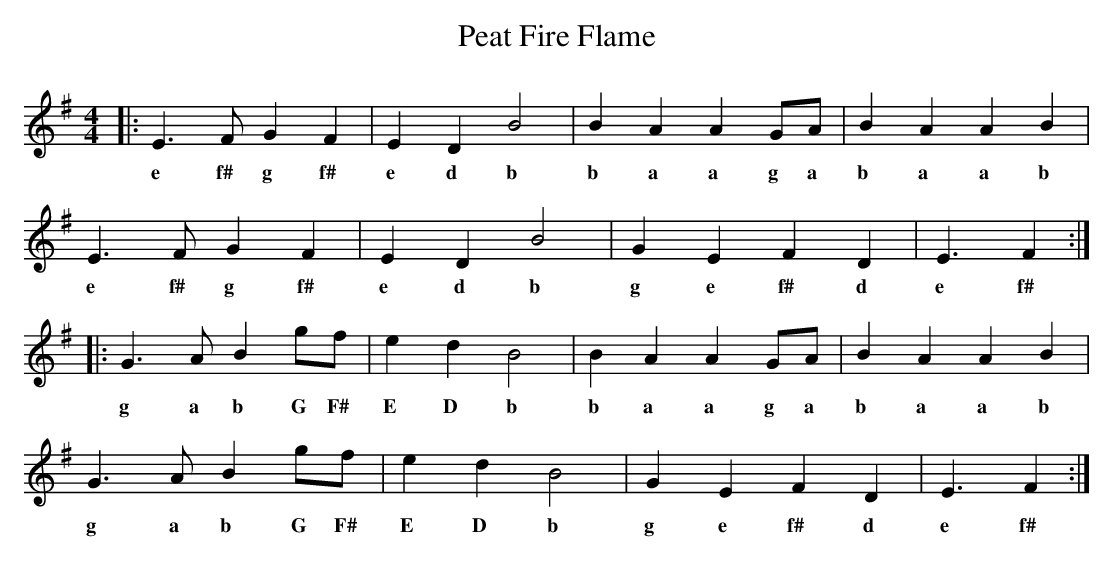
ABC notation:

X:1
T: Peat Fire Flame
M: 4/4
L: 1/8
K: Gmaj
|:E3 F G2F2 | E2 D2 B4 | B2 A2 A2 GA | B2 A2 A2 B2 |
w: e f# g f# e d b b a a g a b a a b
E3 F G2 F2 | E2 D2 B4 | G2 E2 F2 D2 | E3 F2 :|
w:e f# g f# e d b g e f# d e f#
|:G3 A B2 gf | e2 d2 B4 | B2 A2 A2 GA | B2 A2 A2 B2 |
w:g a b G F# E D b b a a g a b a a b
G3 A B2 gf | e2 d2 B4 | G2 E2 F2 D2 | E3 F2 :|
w:g a b G F# E D b g e f# d e f#
